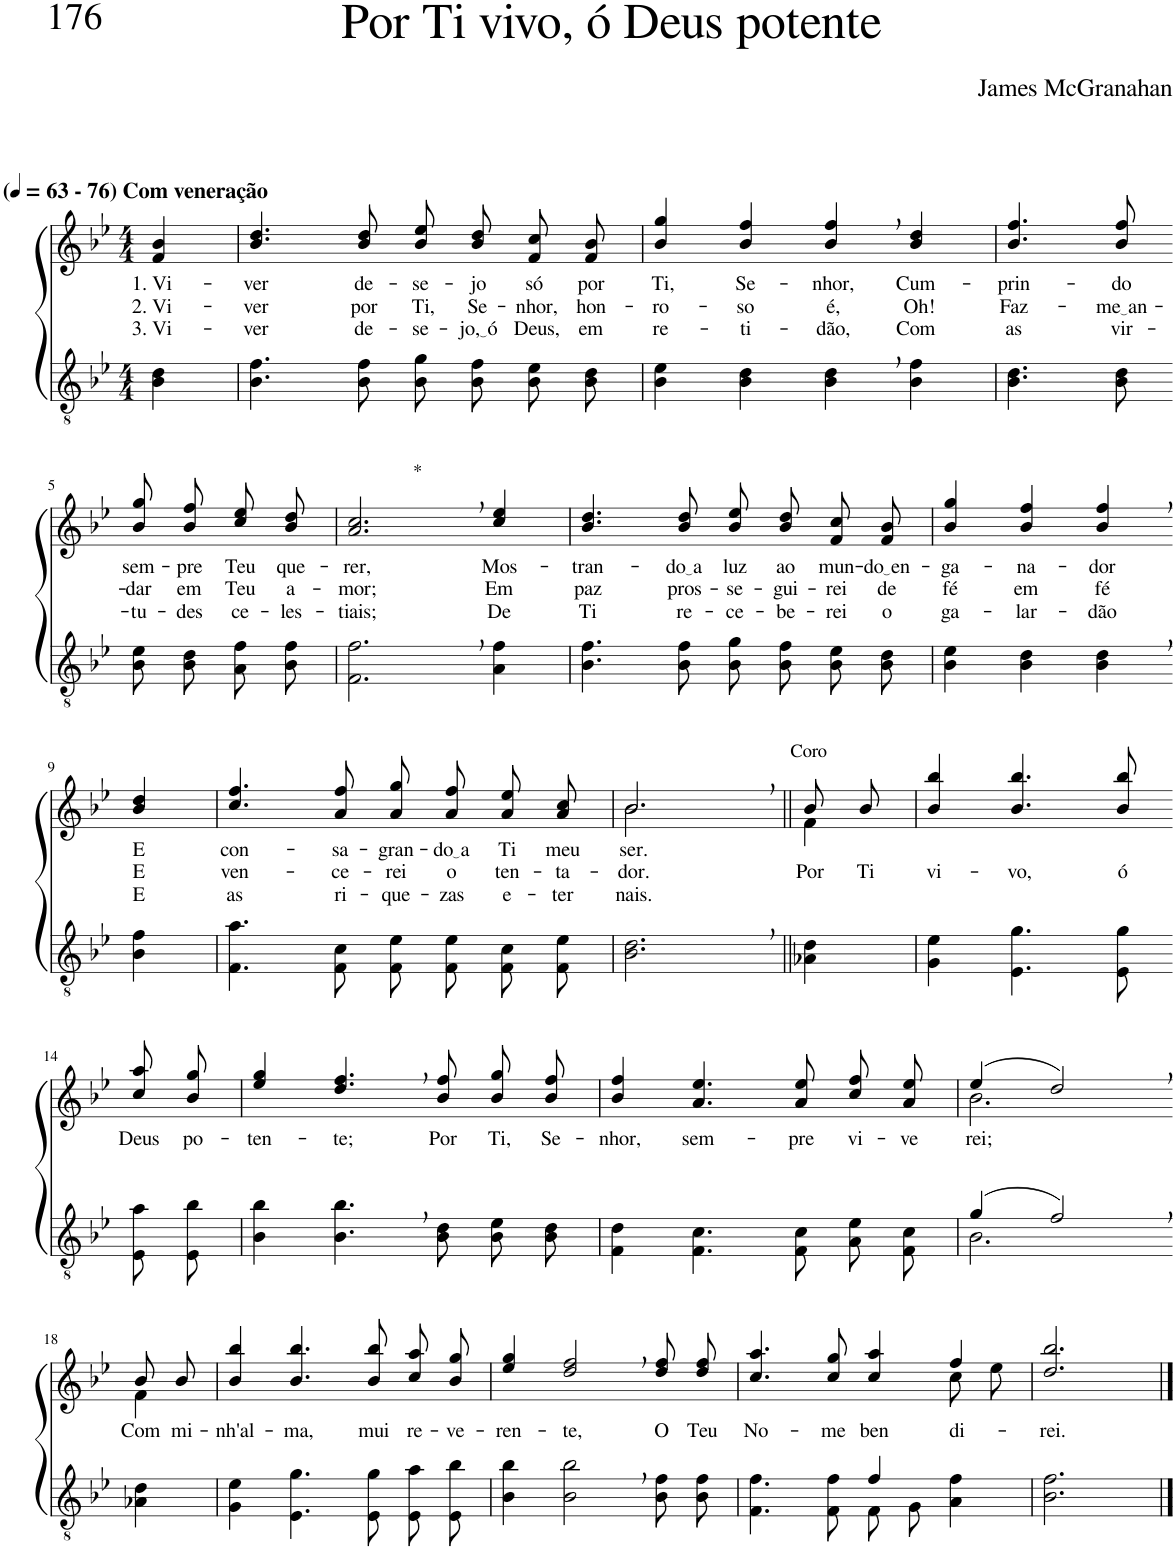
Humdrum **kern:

**kern	**kern	**text	**text	**text
*part2	*part1	*part1	*part1	*part1
*staff2	*staff1	*staff1	*staff1	*staff1
*I"Parte III e IV	*I"Parte I e II	*	*	*
*clefGv2	*clefG2	*	*	*
*Trd4c7	*Trd4c7	*	*	*
*k[b-e-]	*k[b-e-]	*	*	*
*M4/4	*M4/4	*	*	*
*MM63	*MM63	*	*	*
=1	=1	=1	=1	=1
!	!LO:TX:a:B:t=(	!	!	!
!	!LO:TX:a:B:t=- 76) Com veneração	!	!	!
!	!	!LO:LY:b	!LO:LY:b	!LO:LY:b
4B-\ 4d\	4f/ 4b-/	1. Vi-	2. Vi-	3. Vi-
=2	=2	=2	=2	=2
!	!	!LO:LY:b	!LO:LY:b	!LO:LY:b
4.B-\ 4.f\	4.b-/ 4.dd/	-ver	-ver	-ver
!	!	!LO:LY:b	!LO:LY:b	!LO:LY:b
8B-\ 8f\	8b-/ 8dd/	de-	por	de-
!	!	!LO:LY:b	!LO:LY:b	!LO:LY:b
8B-\ 8g\L	8b-\ 8ee-\L	-se-	Ti,	-se-
!	!	!LO:LY:b	!LO:LY:b	!LO:LY:b
8B-\ 8f\J	8b-\ 8dd\J	-jo	Se-	jo, ó
!	!	!LO:LY:b	!LO:LY:b	!LO:LY:b
8B-\ 8e-\L	8f/ 8cc/L	só	-nhor,	Deus,
!	!	!LO:LY:b	!LO:LY:b	!LO:LY:b
8B-\ 8d\J	8f/ 8b-/J	por	hon-	em
=3	=3	=3	=3	=3
!	!	!LO:LY:b	!LO:LY:b	!LO:LY:b
4B-\ 4e-\	4b-/ 4gg/	Ti,	-ro-	re-
!	!	!LO:LY:b	!LO:LY:b	!LO:LY:b
4B-\ 4d\	4b-/ 4ff/	Se-	-so	-ti-
!	!	!LO:LY:b	!LO:LY:b	!LO:LY:b
4B-\, 4d\,	4b-/, 4ff/,	-nhor,	é,	-dão,
!	!	!LO:LY:b	!LO:LY:b	!LO:LY:b
4B-\ 4f\	4b-/ 4dd/	Cum-	Oh!	Com
=4	=4	=4	=4	=4
!	!	!LO:LY:b	!LO:LY:b	!LO:LY:b
4.B-\ 4.d\	4.b-/ 4.ff/	-prin-	Faz-	as
!	!	!LO:LY:b	!LO:LY:b	!LO:LY:b
8B-\ 8d\	8b-/ 8ff/	-do	me an	vir-
!!LO:LB:g=z
=5-	=5-	=5-	=5-	=5-
!	!	!LO:LY:b	!LO:LY:b	!LO:LY:b
8B-\ 8e-\L	8b-\ 8gg\L	sem-	-dar	-tu-
!	!	!LO:LY:b	!LO:LY:b	!LO:LY:b
8B-\ 8d\J	8b-\ 8ff\J	-pre	em	-des
!	!	!LO:LY:b	!LO:LY:b	!LO:LY:b
8A\ 8f\L	8cc\ 8ee-\L	Teu	Teu	ce-
!	!	!LO:LY:b	!LO:LY:b	!LO:LY:b
8B-\ 8f\J	8b-\ 8dd\J	que-	a-	-les-
=6	=6	=6	=6	=6
!	!LO:TX:a:t=*	!	!	!
!	!	!LO:LY:b	!LO:LY:b	!LO:LY:b
2.F\, 2.f\,	2.a/, 2.cc/,	-rer,	-mor;	-tiais;
!	!	!LO:LY:b	!LO:LY:b	!LO:LY:b
4A\ 4f\	4cc/ 4ee-/	Mos-	Em	De
=7	=7	=7	=7	=7
!	!	!LO:LY:b	!LO:LY:b	!LO:LY:b
4.B-\ 4.f\	4.b-/ 4.dd/	-tran-	paz	Ti
!	!	!LO:LY:b	!LO:LY:b	!LO:LY:b
8B-\ 8f\	8b-/ 8dd/	do a	pros-	re-
!	!	!LO:LY:b	!LO:LY:b	!LO:LY:b
8B-\ 8g\L	8b-\ 8ee-\L	luz	-se-	-ce-
!	!	!LO:LY:b	!LO:LY:b	!LO:LY:b
8B-\ 8f\J	8b-\ 8dd\J	ao	-gui-	-be-
!	!	!LO:LY:b	!LO:LY:b	!LO:LY:b
8B-\ 8e-\L	8f/ 8cc/L	mun-	-rei	-rei
!	!	!LO:LY:b	!LO:LY:b	!LO:LY:b
8B-\ 8d\J	8f/ 8b-/J	do en	de	o
=8	=8	=8	=8	=8
!	!	!LO:LY:b	!LO:LY:b	!LO:LY:b
4B-\ 4e-\	4b-/ 4gg/	-ga-	fé	ga-
!	!	!LO:LY:b	!LO:LY:b	!LO:LY:b
4B-\ 4d\	4b-/ 4ff/	-na-	em	-lar-
!	!	!LO:LY:b	!LO:LY:b	!LO:LY:b
4B-\, 4d\,	4b-/, 4ff/,	-dor	fé	-dão
!!LO:LB:g=z
=9-	=9-	=9-	=9-	=9-
!	!	!LO:LY:b	!LO:LY:b	!LO:LY:b
4B-\ 4f\	4b-/ 4dd/	E	E	E
=10	=10	=10	=10	=10
!	!	!LO:LY:b	!LO:LY:b	!LO:LY:b
4.F\ 4.a\	4.cc/ 4.ff/	con-	ven-	as
!	!	!LO:LY:b	!LO:LY:b	!LO:LY:b
8F\ 8c\	8a/ 8ff/	-sa-	-ce-	ri-
!	!	!LO:LY:b	!LO:LY:b	!LO:LY:b
8F\ 8e-\L	8a\ 8gg\L	-gran-	-rei	-que-
!	!	!LO:LY:b	!LO:LY:b	!LO:LY:b
8F\ 8e-\J	8a\ 8ff\J	do a	o	-zas
!	!	!LO:LY:b	!LO:LY:b	!LO:LY:b
8F\ 8c\L	8a\ 8ee-\L	Ti	ten-	e-
!	!	!LO:LY:b	!LO:LY:b	!LO:LY:b
8F\ 8e-\J	8a\ 8cc\J	meu	-ta-	-ter
=11	=11	=11	=11	=11
!	!LO:TX:a:t=Coro	!	!	!
!	!	!LO:LY:b	!LO:LY:b	!LO:LY:b
*	*^	*	*	*
2.B-\, 2.d\,	2.b-,\	2.b-/	ser.	-dor.	nais.
=12||	=12||	=12||	=12||	=12||	=12||
!	!	!	!	!LO:LY:b	!
4A-X\ 4d\	8b-/L	4f\	.	Por	.
!	!	!	!	!LO:LY:b	!
.	8b-/J	.	.	Ti	.
*	*v	*v	*	*	*
=13	=13	=13	=13	=13
!	!	!	!LO:LY:b	!
4G\ 4e-\	4b-/ 4bb-/	.	vi-	.
!	!	!	!LO:LY:b	!
4.E-\ 4.g\	4.b-/ 4.bb-/	.	-vo,	.
!	!	!	!LO:LY:b	!
8E-\ 8g\	8b-/ 8bb-/	.	ó	.
!!LO:LB:g=z
=14-	=14-	=14-	=14-	=14-
!	!	!LO:LY:b	!	!
8E-\ 8a\L	8cc\ 8aa\L	Deus	.	.
!	!	!LO:LY:b	!	!
8E-\ 8b-\J	8b-\ 8gg\J	po-	.	.
=15	=15	=15	=15	=15
!	!	!LO:LY:b	!	!
4B-\ 4b-\	4ee-/ 4gg/	-ten-	.	.
!	!	!LO:LY:b	!	!
4.B-\, 4.b-\,	4.dd/, 4.ff/,	-te;	.	.
!	!	!LO:LY:b	!	!
8B-\ 8d\	8b-/ 8ff/	Por	.	.
!	!	!LO:LY:b	!	!
8B-\ 8e-\L	8b-\ 8gg\L	Ti,	.	.
!	!	!LO:LY:b	!	!
8B-\ 8d\J	8b-\ 8ff\J	Se-	.	.
=16	=16	=16	=16	=16
!	!	!LO:LY:b	!	!
4F\ 4d\	4b-/ 4ff/	-nhor,	.	.
!	!	!LO:LY:b	!	!
4.F\ 4.c\	4.a/ 4.ee-/	sem-	.	.
!	!	!LO:LY:b	!	!
8F\ 8c\	8a/ 8ee-/	-pre	.	.
!	!	!LO:LY:b	!	!
8A\ 8e-\L	8cc\ 8ff\L	vi-	.	.
!	!	!LO:LY:b	!	!
8F\ 8c\J	8a\ 8ee-\J	-ve-	.	.
=17	=17	=17	=17	=17
*^	*^	*	*	*
!	!	!	!	!LO:LY:b	!	!
(4g/	2.B-\	(4ee-/	2.b-\	-rei;	.	.
2f,/)	.	2dd,/)	.	.	.	.
*v	*v	*	*	*	*	*
!!LO:LB:g=z	!!
=18-	=18-	=18-	=18-	=18-	=18-
!	!	!	!LO:LY:b	!	!
4A-X\ 4d\	8b-/L	4f\	Com	.	.
!	!	!	!LO:LY:b	!	!
.	8b-/J	.	mi-	.	.
*	*v	*v	*	*	*
=19	=19	=19	=19	=19
!	!	!LO:LY:b	!	!
4G\ 4e-\	4b-/ 4bb-/	-nh'al-	.	.
!	!	!LO:LY:b	!	!
4.E-\ 4.g\	4.b-/ 4.bb-/	-ma,	.	.
!	!	!LO:LY:b	!	!
8E-\ 8g\	8b-/ 8bb-/	mui	.	.
!	!	!LO:LY:b	!	!
8E-\ 8a\L	8cc\ 8aa\L	re-	.	.
!	!	!LO:LY:b	!	!
8E-\ 8b-\J	8b-\ 8gg\J	-ve-	.	.
=20	=20	=20	=20	=20
!	!	!LO:LY:b	!	!
4B-\ 4b-\	4ee-/ 4gg/	-ren-	.	.
!	!	!LO:LY:b	!	!
2B-\, 2b-\,	2dd/, 2ff/,	-te,	.	.
!	!	!LO:LY:b	!	!
8B-\ 8f\L	8dd\ 8ff\L	O	.	.
!	!	!LO:LY:b	!	!
8B-\ 8f\J	8dd\ 8ff\J	Teu	.	.
=21	=21	=21	=21	=21
*^	*	*	*	*
!	!	!	!LO:LY:b	!	!
*	*	*^	*	*	*
2ryy	4.F\ 4.f\	4.cc/ 4.aa/	2.ryy	No-	.	.
!	!	!	!	!LO:LY:b	!	!
.	8F\ 8f\	8cc/ 8gg/	.	-me	.	.
!	!	!	!	!LO:LY:b	!	!
4f/	8F\L	4cc/ 4aa/	.	ben-	.	.
.	8G\J	.	.	.	.	.
!	!	!	!	!LO:LY:b	!	!
4ryy	4A\ 4f\	4ff/	8cc\L	-di-	.	.
.	.	.	8ee-\J	.	.	.
*v	*v	*	*	*	*	*
=22	=22	=22	=22	=22	=22
!	!	!	!LO:LY:b	!	!
*	*v	*v	*	*	*
2.B-\ 2.f\	2.dd/ 2.bb-/	-rei.	.	.
==	==	==	==	==
*-	*-	*-	*-	*-
